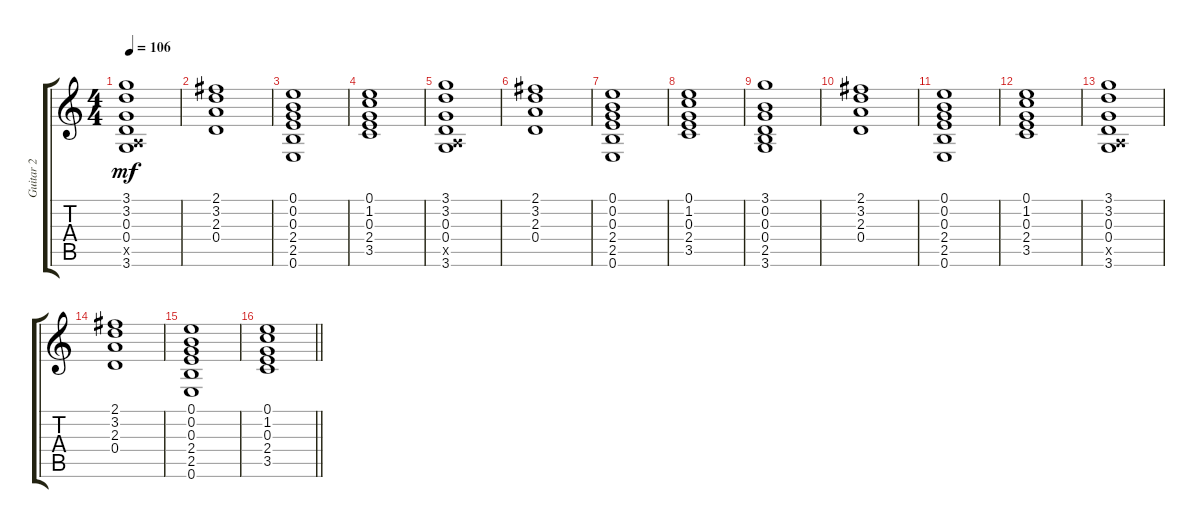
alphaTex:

\track ("Guitar 2" "Guitar 2") {instrument acousticguitarsteel}
\staff {score tabs}
\tuning (E4 B3 G3 D3 A2 E2) {hide}
\ts (4 4)
\tempo 106
\clef g2
\ks c
(3.1 3.2 0.3 0.4 0.5{x} 3.6).1{dy mf balance 16} |
(2.1 3.2 2.3 0.4).1 |
(0.1 0.2 0.3 2.4 2.5 0.6).1 |
(0.1 1.2 0.3 2.4 3.5).1 |
(3.1 3.2 0.3 0.4 0.5{x} 3.6).1 |
(2.1 3.2 2.3 0.4).1 |
(0.1 0.2 0.3 2.4 2.5 0.6).1 |
(0.1 1.2 0.3 2.4 3.5).1 |
(3.1 0.2 0.3 0.4 2.5 3.6).1 |
(2.1 3.2 2.3 0.4).1 |
(0.1 0.2 0.3 2.4 2.5 0.6).1 |
(0.1 1.2 0.3 2.4 3.5).1 |
(3.1 3.2 0.3 0.4 0.5{x} 3.6).1 |
(2.1 3.2 2.3 0.4).1 |
(0.1 0.2 0.3 2.4 2.5 0.6).1 |
\barLineRight lightlight
(0.1 1.2 0.3 2.4 3.5).1
